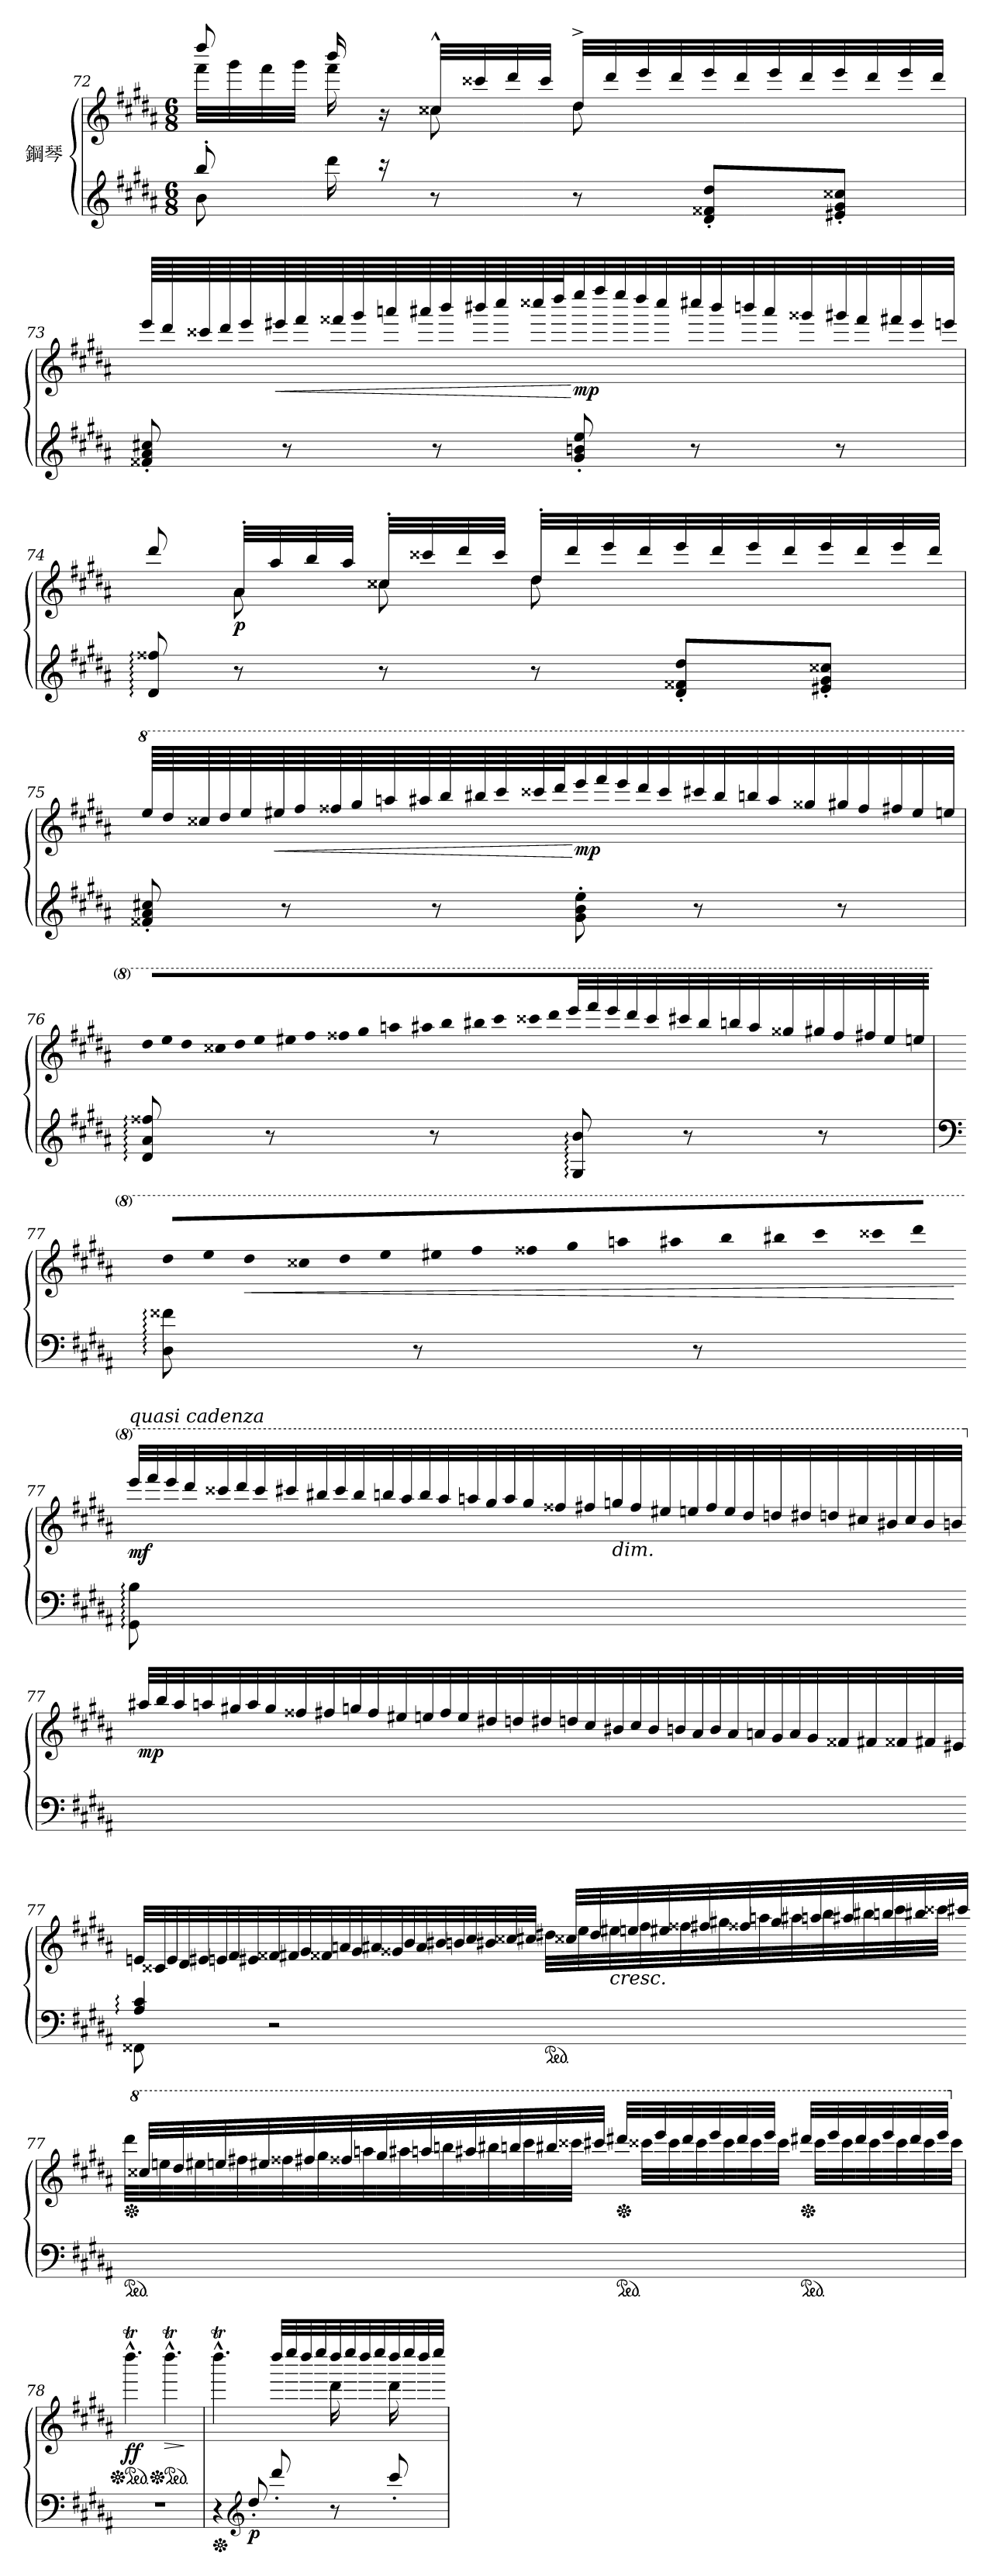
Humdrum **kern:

**kern	**kern	**dynam
*part1	*part1	*part1
*staff2	*staff1	*staff1/2
*I"鋼琴	*	*
*clefG2	*clefG2	*
*k[f#c#g#d#a#]	*k[f#c#g#d#a#]	*
*M6/8	*M6/8	*
=72	=72	=72
*^	*^	*
8bb'/	8b\	32fff#\LLL	8dddd#/	.
.	.	32ggg#\	.	.
.	.	32fff#\	.	.
.	.	32ggg#\JJJ	.	.
16ddd#\	2ryy	16fff#\	16bbb/	.
16rccc	.	16r	16ryy	.
8r	.	32cc##X^^/LLL	8cc##\	.
.	.	32ccc##X/	.	.
.	.	32ddd#/	.	.
.	.	32ccc##/JJJ	.	.
8r	.	32dd#^/LLL	8dd#\	.
.	.	32ddd#/	.	.
.	.	32eee/	.	.
.	.	32ddd#/	.	.
8d#/' 8f##X/' 8dd#/'L	.	32eee/	4ryy	.
.	.	32ddd#/	.	.
.	.	32eee/	.	.
.	.	32ddd#/	.	.
8e#X/' 8g#/' 8cc##X/'J	8ryy	32eee/	.	.
.	.	32ddd#/	.	.
.	.	32eee/	.	.
.	.	32ddd#/JJJ	.	.
*v	*v	*	*	*
*	*v	*v	*
!!LO:LB:g=z
=73	=73	=73
*	*Xtuplet	*
8f##X/' 8a#/' 8cc#X/'	128%3eee/LLL	.
.	128%3ddd#/	.
.	128%3ccc##X/	.
.	128%3ddd#/	.
.	128%3eee/	.
!	!	!LO:HP:b
.	128%3eee#X/	<
8r	.	.
.	128%3fff#/	.
.	128%3fff##X/	.
.	128%3ggg#/	.
.	128%3aaan/	.
.	128%3aaa#X/	.
8r	.	.
.	128%3bbb/	.
.	128%3bbb#X/	.
.	128%3cccc#/	.
.	128%3cccc##X/	.
.	128%3dddd#/	.
!	!	!LO:DY:n=1:b
8g#/' 8bn/' 8ee/'	40eeee/	[ mp
.	40ffff#/	.
.	40eeee/	.
.	40dddd#/	.
.	40cccc##/	.
8r	40cccc#X/	.
.	40bbb#/	.
.	40bbbn/	.
.	40aaa#/	.
.	40ggg##X/	.
8r	40ggg#X/	.
.	40fff##/	.
.	40fff#X/	.
.	40eee#/	.
.	40eeen/JJJ	.
!!LO:LB:g=z
=74	=74	=74
*	*MM86	*
*	*^	*
8d#/: 8ff##X/:	8ddd#/	8ryy	.
*	*MM94	*	*
!	!	!	!LO:DY:b
8r	32a#'/LLL	8a#\	p
.	32aa#/	.	.
.	32bb/	.	.
.	32aa#/JJJ	.	.
8r	32cc##X'/LLL	8cc##\	.
.	32ccc##X/	.	.
.	32ddd#/	.	.
.	32ccc##/JJJ	.	.
8r	32dd#'/LLL	8dd#\	.
.	32ddd#/	.	.
.	32eee/	.	.
.	32ddd#/	.	.
8d#/' 8f##X/' 8dd#/'L	32eee/	4ryy	.
.	32ddd#/	.	.
.	32eee/	.	.
.	32ddd#/	.	.
8e#X/' 8g#/' 8cc##X/'J	32eee/	.	.
.	32ddd#/	.	.
.	32eee/	.	.
.	32ddd#/JJJ	.	.
*	*v	*v	*
!!LO:LB:g=z
=75	=75	=75
*	*8va	*
*	*MM86	*
8f##X/' 8a#/' 8cc#X/'	128%3eee/LLL	.
.	128%3ddd#/	.
.	128%3ccc##X/	.
.	128%3ddd#/	.
.	128%3eee/	.
!	!	!LO:HP:b
.	128%3eee#X/	<
8r	.	.
.	128%3fff#/	.
.	128%3fff##X/	.
.	128%3ggg#/	.
.	128%3aaan/	.
.	128%3aaa#X/	.
8r	.	.
.	128%3bbb/	.
.	128%3bbb#X/	.
.	128%3cccc#/	.
.	128%3cccc##X/	.
.	128%3dddd#/	.
!	!	!LO:DY:n=1:b
8g#\' 8b\' 8ee\'	40eeee/	[ mp
.	40ffff#/	.
.	40eeee/	.
.	40dddd#/	.
.	40cccc##/	.
8r	40cccc#X/	.
.	40bbb#/	.
.	40bbbn/	.
.	40aaa#/	.
.	40ggg##X/	.
8r	40ggg#X/	.
.	40fff##/	.
.	40fff#X/	.
.	40eee#/	.
.	40eeen/JJJ	.
!!LO:LB:g=z
=76	=76	=76
!	!LO:N:vis=32	!
8d#/: 8a#/: 8ff##X/:	320%7ddd#/LLL	.
!	!LO:N:vis=32	!
.	320%7eee/	.
!	!LO:N:vis=32	!
.	320%7ddd#/	.
!	!LO:N:vis=32	!
.	320%7ccc##X/	.
!	!LO:N:vis=32	!
.	320%7ddd#/	.
!	!LO:N:vis=32	!
.	320%7eee/	.
8r	.	.
!	!LO:N:vis=32	!
.	320%7eee#X/	.
!	!LO:N:vis=32	!
.	320%7fff#/	.
!	!LO:N:vis=32	!
.	320%7fff##X/	.
!	!LO:N:vis=32	!
.	320%7ggg#/	.
!	!LO:N:vis=32	!
.	320%7aaan/	.
!	!LO:N:vis=32	!
.	320%7aaa#X/	.
8r	.	.
!	!LO:N:vis=32	!
.	320%7bbb/	.
!	!LO:N:vis=32	!
.	320%7bbb#X/	.
!	!LO:N:vis=32	!
.	320%7cccc#/	.
!	!LO:N:vis=32	!
.	320%7cccc##X/	.
!	!LO:N:vis=32	!
.	320%7dddd#/	.
.	40eeee/	.
8G#/: 8b/:	.	.
.	40ffff#/	.
.	40eeee/	.
.	40dddd#/	.
.	40cccc##/	.
.	40cccc#X/	.
8r	.	.
.	40bbb#/	.
.	40bbbn/	.
.	40aaa#/	.
.	40ggg##X/	.
.	40ggg#X/	.
8r	.	.
.	40fff##/	.
.	40fff#X/	.
.	40eee#/	.
.	40eeen/JJJ	.
.	320ryy	.
=77	=77	=77
*clefF4	*	*
!	!LO:N:vis=32	!
8D#\: 8f##X\:	320%7ddd#/LLL	.
!	!LO:N:vis=32	!
.	320%7eee/	.
!	!LO:N:vis=32	!LO:HP:b
.	320%7ddd#/	<
!	!LO:N:vis=32	!
.	320%7ccc##X/	.
!	!LO:N:vis=32	!
.	320%7ddd#/	.
!	!LO:N:vis=32	!
.	320%7eee/	.
8r	.	.
!	!LO:N:vis=32	!
.	320%7eee#X/	.
!	!LO:N:vis=32	!
.	320%7fff#/	.
!	!LO:N:vis=32	!
.	320%7fff##X/	.
!	!LO:N:vis=32	!
.	320%7ggg#/	.
!	!LO:N:vis=32	!
.	320%7aaan/	.
!	!LO:N:vis=32	!
.	320%7aaa#X/	.
8r	.	.
!	!LO:N:vis=32	!
.	320%7bbb/	.
!	!LO:N:vis=32	!
.	320%7bbb#X/	.
!	!LO:N:vis=32	!
.	320%7cccc#/	.
!	!LO:N:vis=32	!
.	320%7cccc##X/	.
!	!LO:N:vis=32	!
.	320%7dddd#/JJJ	.
.	320ryy	[
!!LO:LB:g=z
=77X2-	=77X2-	=77X2-
!	!LO:TX:a:i:t=quasi cadenza	!
!	!	!LO:DY:b
8GG#\: 8B\:	32eeee/LLL	mf
.	32ffff#/	.
.	32eeee/	.
.	32dddd#/	.
8ryy	32cccc##X/	.
.	32dddd#/	.
.	32cccc##/	.
.	32cccc#X/	.
8ryy	32bbb#X/	.
.	32cccc#/	.
.	32bbb#/	.
.	32bbbn/	.
8ryy	32aaa#/	.
.	32bbb/	.
.	32aaa#/	.
.	32aaan/	.
2ryy	32ggg#/	.
.	32aaa/	.
.	32ggg#/	.
.	32fff##X/	.
.	32fff#X/	.
!	!LO:TX:b:i:t=dim.	!
.	32gggn/	.
.	32fff#/	.
.	32eee#X/	.
.	32eeen/	.
.	32fff#/	.
.	32eee/	.
.	32ddd#/	.
.	32dddn/	.
.	32ddd#X/	.
.	32dddn/	.
.	32ccc#/	.
8ryy	32bb#X/	.
.	32ccc#/	.
.	32bb#/	.
.	32bbn/JJJ	.
!!LO:LB:g=z
=77X3-	=77X3-	=77X3-
*	*X8va	*
!	!	!LO:DY:b
1ryy	32aa#X/LLL	mp
.	32bb/	.
.	32aa#/	.
.	32aan/	.
.	32gg#/	.
.	32aa/	.
.	32gg#/	.
.	32ff##X/	.
.	32ff#X/	.
.	32ggn/	.
.	32ff#/	.
.	32ee#X/	.
.	32een/	.
.	32ff#/	.
.	32ee/	.
.	32dd#/	.
.	32ddn/	.
.	32dd#X/	.
.	32ddn/	.
.	32cc#/	.
.	32b#X/	.
.	32cc#/	.
.	32b#/	.
.	32bn/	.
.	32a#/	.
.	32b/	.
.	32a#/	.
.	32an/	.
.	32g#/	.
.	32a/	.
.	32g#/	.
.	32f##X/	.
8ryy	32f#X/	.
.	32f##X/	.
.	32f#X/	.
.	32e#X/JJJ	.
!!LO:PB:g=z
=77X4-	=77X4-	=77X4-
*^	*^	*
4A#/: 4c#/:	8FF##X\	32en/LLL	32ryy	.
*	*	*v	*v	*
.	.	32c##X/	.
.	.	32e/	.
.	.	32d#/	.
.	32ryy	32e#X/	.
.	1ryy	32en/	.
.	.	32f#/	.
.	.	32e#X/	.
2r	.	32f##X/	.
.	.	32f#X/	.
.	.	32g#/	.
.	.	32f##X/	.
.	.	32an/	.
.	.	32g#/	.
.	.	32a#X/	.
.	.	32g##X/	.
.	.	32b/	.
.	.	32a#/	.
.	.	32b#X/	.
.	.	32bn/	.
.	.	32cc#/	.
.	.	32b#X/	.
.	.	32cc##X/	.
.	.	32cc#X/JJJ	.
*ped	*	*	*
32ryy	.	32dd#\LLL	.
*	*	*^	*
32ryy	.	32ryy	32cc##X/LLL	.
32ryy	.	32ee\	32ryy	.
32ryy	.	32ryy	32dd#/	.
!	!	!LO:TX:b:i:t=cresc.	!	!
32ryy	.	32ee#X\	32ryy	.
32ryy	.	32ryy	32een/	.
32ryy	.	32ff#\	32ryy	.
32ryy	.	32ryy	32ee#X/	.
32ryy	.	32ff##X\	32ryy	.
32ryy	.	32ryy	32ff#X/	.
32ryy	.	32gg#\	32ryy	.
32ryy	.	32ryy	32ff##X/	.
32ryy	.	32aan\	32ryy	.
32ryy	4ryy	32ryy	32gg#/	.
32ryy	.	32aa#X\	32ryy	.
32ryy	.	32ryy	32aan/	.
32ryy	.	32bb\	32ryy	.
32ryy	.	32ryy	32aa#X/	.
32ryy	.	32bb#X\	32ryy	.
32ryy	.	32ryy	32bbn/	.
32ryy	.	32ccc#\	32ryy	.
32ryy	16.ryy	32ryy	32bb#X/	.
32ryy	.	32ccc##X\JJJ	32ryy	.
32ryy	.	32ryy	32ccc#X/JJJ	.
*v	*v	*	*	*
!!LO:LB:g=z	!!
=77X5-	=77X5-	=77X5-	=77X5-
*ped	*	*	*
*	*Xped	*	*
32ryy	32ddd#\LLL	32ryy	.
*	*8va	*	*
32ryy	32ryy	32ccc##X/LLL	.
32ryy	32eee\	32ryy	.
32ryy	32ryy	32ddd#/	.
32ryy	32eee#X\	32ryy	.
32ryy	32ryy	32eeen/	.
32ryy	32fff#\	32ryy	.
32ryy	32ryy	32eee#X/	.
32ryy	32fff##X\	32ryy	.
32ryy	32ryy	32fff#X/	.
32ryy	32ggg#\	32ryy	.
32ryy	32ryy	32fff##X/	.
32ryy	32aaan\	32ryy	.
32ryy	32ryy	32ggg#/	.
32ryy	32aaa#X\	32ryy	.
32ryy	32ryy	32aaan/	.
32ryy	32bbb\	32ryy	.
32ryy	32ryy	32aaa#X/	.
32ryy	32bbb#X\	32ryy	.
32ryy	32ryy	32bbbn/	.
32ryy	32cccc#\	32ryy	.
32ryy	32ryy	32bbb#X/	.
32ryy	32cccc##X\JJJ	32ryy	.
32ryy	32ryy	32cccc#X/JJJ	.
*ped	*	*	*
*	*Xped	*	*
32ryy	32dddd#X/LLL	32ryy	.
32ryy	32ryy	32cccc##X\LLL	.
32ryy	32eeee/	32ryy	.
32ryy	32ryy	32cccc##\	.
32ryy	32dddd#/	32ryy	.
32ryy	32ryy	32cccc##\	.
32ryy	32eeee/	32ryy	.
32ryy	32ryy	32cccc##\	.
32ryy	32dddd#/	32ryy	.
32ryy	32ryy	32cccc##\	.
32ryy	32eeee/JJJ	32ryy	.
32ryy	32ryy	32cccc##\JJJ	.
*ped	*	*	*
*	*Xped	*	*
32ryy	32dddd#X/LLL	32ryy	.
32ryy	32ryy	32cccc##\LLL	.
32ryy	32eeee/	32ryy	.
32ryy	32ryy	32cccc##\	.
32ryy	32dddd#/	32ryy	.
32ryy	32ryy	32cccc##\	.
32ryy	32eeee/	32ryy	.
32ryy	32ryy	32cccc##\	.
32ryy	32dddd#/	32ryy	.
32ryy	32ryy	32cccc##\	.
32ryy	32eeee/JJJ	32ryy	.
32ryy	32ryy	32cccc##\JJJ	.
*	*v	*v	*
!!LO:LB:g=z
=78	=78	=78
*	*X8va	*
*	*Xped	*
*	*ped	*
*	*^	*
!	!	!	!LO:DY:b
*	*v	*v	*
2.r	4.dddd#t^^\	ff
*	*Xped	*
*	*ped	*
!	!	!LO:HP:b
.	4.dddd#t^^\	>
.	.	]
=79	=79	=79
*Xped	*	*
*	*^	*
4r	4.dddd#t^^\	2ryy	.
*clefG2	*	*	*
!	!	!	!LO:DY:b=2
8dd#'/	.	.	p
8ddd#'/	32dddd#/LLL	.	.
.	32eeee/	.	.
.	32dddd#/	.	.
.	32eeee/	.	.
8r	32dddd#/	16ddd#\	.
.	32eeee/	.	.
.	32dddd#/	16ryy	.
.	32eeee/	.	.
8ccc#'/	32dddd#/	16ddd#\	.
.	32eeee/	.	.
.	32dddd#/	16ryy	.
.	32eeee/JJJ	.	.
*	*v	*v	*
=	=	=
*-	*-	*-
